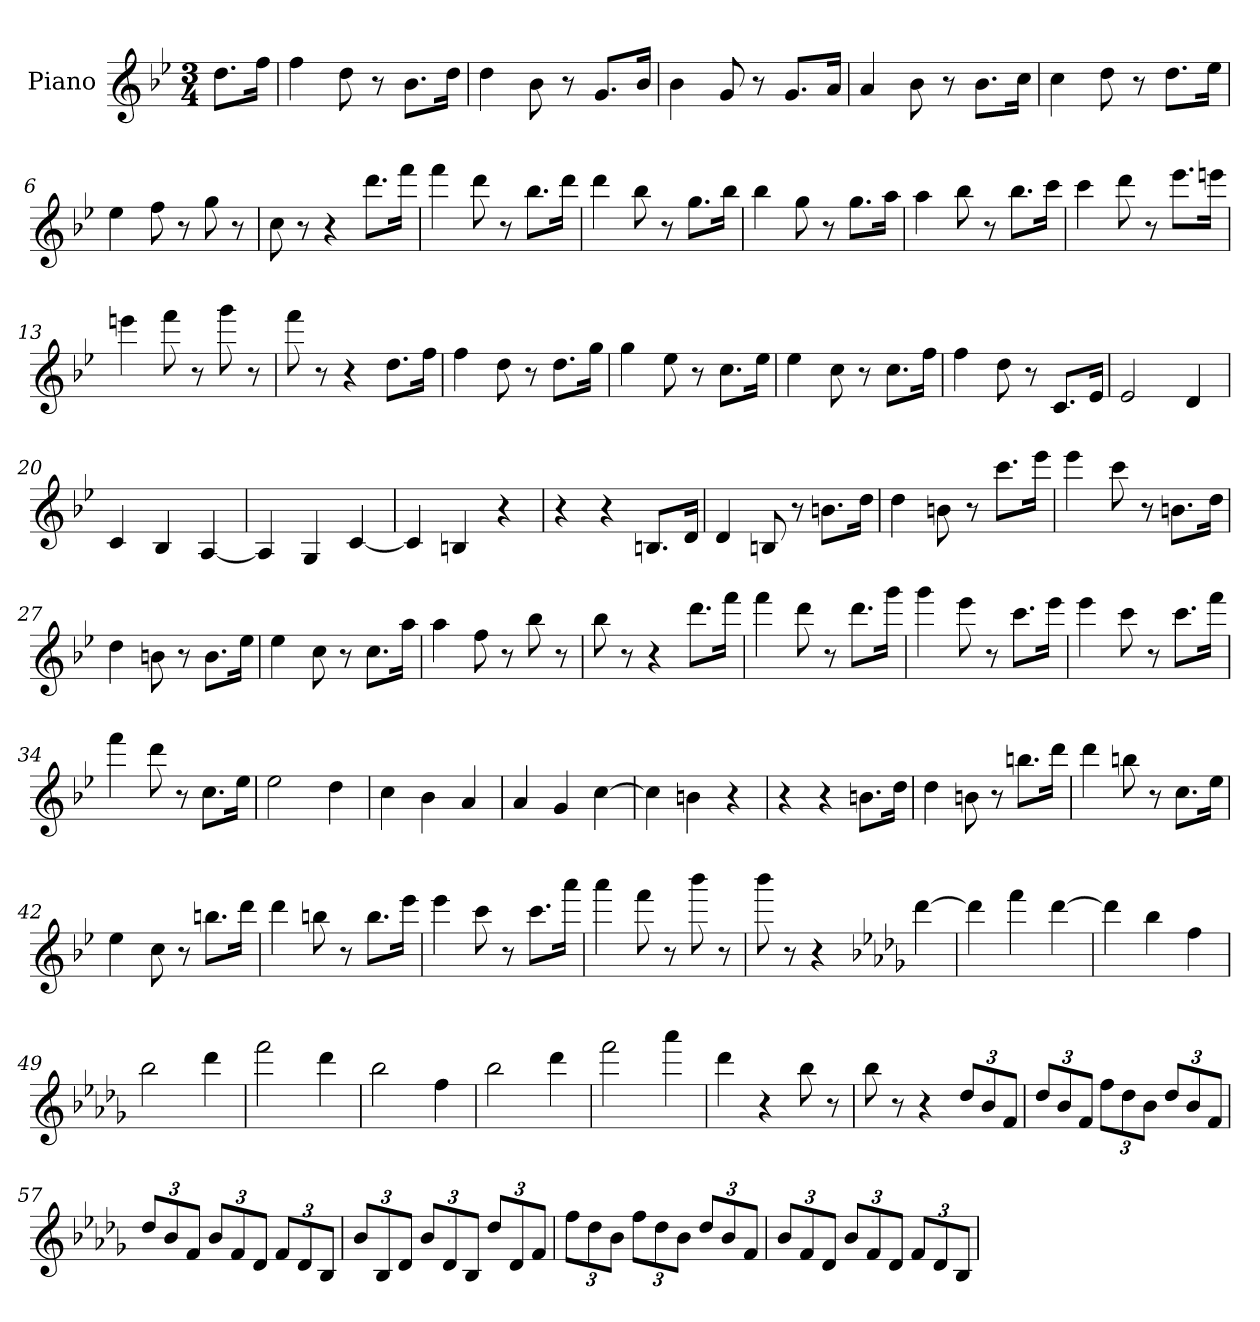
**kern
*part1
*staff1
*I"Piano
*I'Pno
*clefG2
*k[b-e-]
*B-:
*M3/4
*MM240
=
8.dd\L
16ff\Jk
=1
4ff
8dd
8r
8.b-\L
16dd\Jk
=2
4dd
8b-
8r
8.g/L
16b-/Jk
=3
4b-
8g
8r
8.g/L
16a/Jk
=4
4a
8b-
8r
8.b-\L
16cc\Jk
=5
4cc
8dd
8r
8.dd\L
16ee-\Jk
=6
4ee-
8ff
8r
8gg
8r
=7
8cc
8r
4r
8.ddd\L
16fff\Jk
=8
4fff
8ddd
8r
8.bb-\L
16ddd\Jk
=9
4ddd
8bb-
8r
8.gg\L
16bb-\Jk
=10
4bb-
8gg
8r
8.gg\L
16aa\Jk
=11
4aa
8bb-
8r
8.bb-\L
16ccc\Jk
=12
4ccc
8ddd
8r
8.eee-\L
16eeen\Jk
=13
4eeen
8fff
8r
8ggg
8r
=14
8fff
8r
4r
8.dd\L
16ff\Jk
=15
4ff
8dd
8r
8.dd\L
16gg\Jk
=16
4gg
8ee-
8r
8.cc\L
16ee-\Jk
=17
4ee-
8cc
8r
8.cc\L
16ff\Jk
=18
4ff
8dd
8r
8.c/L
16e-/Jk
=19
2e-
4d
=20
4c
4B-
[4A
=21
4A]
4G
[4c
=22
4c]
4Bn
4r
=23
4r
4r
8.Bn/L
16d/Jk
=24
4d
8Bn
8r
8.bn\L
16dd\Jk
=25
4dd
8bn
8r
8.ccc\L
16eee-\Jk
=26
4eee-
8ccc
8r
8.bn\L
16dd\Jk
=27
4dd
8bn
8r
8.b\L
16ee-\Jk
=28
4ee-
8cc
8r
8.cc\L
16aa\Jk
=29
4aa
8ff
8r
8bb-
8r
=30
8bb-
8r
4r
8.ddd\L
16fff\Jk
=31
4fff
8ddd
8r
8.ddd\L
16ggg\Jk
=32
4ggg
8eee-
8r
8.ccc\L
16eee-\Jk
=33
4eee-
8ccc
8r
8.ccc\L
16fff\Jk
=34
4fff
8ddd
8r
8.cc\L
16ee-\Jk
=35
2ee-
4dd
=36
4cc
4b-
4a
=37
4a
4g
[4cc
=38
4cc]
4bn
4r
=39
4r
4r
8.bn\L
16dd\Jk
=40
4dd
8bn
8r
8.bbn\L
16ddd\Jk
=41
4ddd
8bbn
8r
8.cc\L
16ee-\Jk
=42
4ee-
8cc
8r
8.bbn\L
16ddd\Jk
=43
4ddd
8bbn
8r
8.bb\L
16eee-\Jk
=44
4eee-
8ccc
8r
8.ccc\L
16aaa\Jk
=45
4aaa
8fff
8r
8bbb-
8r
=46
8bbb-
8r
4r
*k[b-e-a-d-g-]
[4ddd-
=47
4ddd-]
4fff
[4ddd-
=48
4ddd-]
4bb-
4ff
=49
2bb-
4ddd-
=50
2fff
4ddd-
=51
2bb-
4ff
=52
2bb-
4ddd-
=53
2fff
4aaa-
=54
4ddd-
4r
8bb-
8r
=55
8bb-
8r
4r
12dd-/L
12b-/
12f/J
=56
12dd-/L
12b-/
12f/J
12ff\L
12dd-\
12b-\J
12dd-/L
12b-/
12f/J
=57
12dd-/L
12b-/
12f/J
12b-/L
12f/
12d-/J
12f/L
12d-/
12B-/J
=58
12b-/L
12B-/
12d-/J
12b-/L
12d-/
12B-/J
12dd-/L
12d-/
12f/J
=59
12ff\L
12dd-\
12b-\J
12ff\L
12dd-\
12b-\J
12dd-/L
12b-/
12f/J
=60
12b-/L
12f/
12d-/J
12b-/L
12f/
12d-/J
12f/L
12d-/
12B-/J
=
*-
